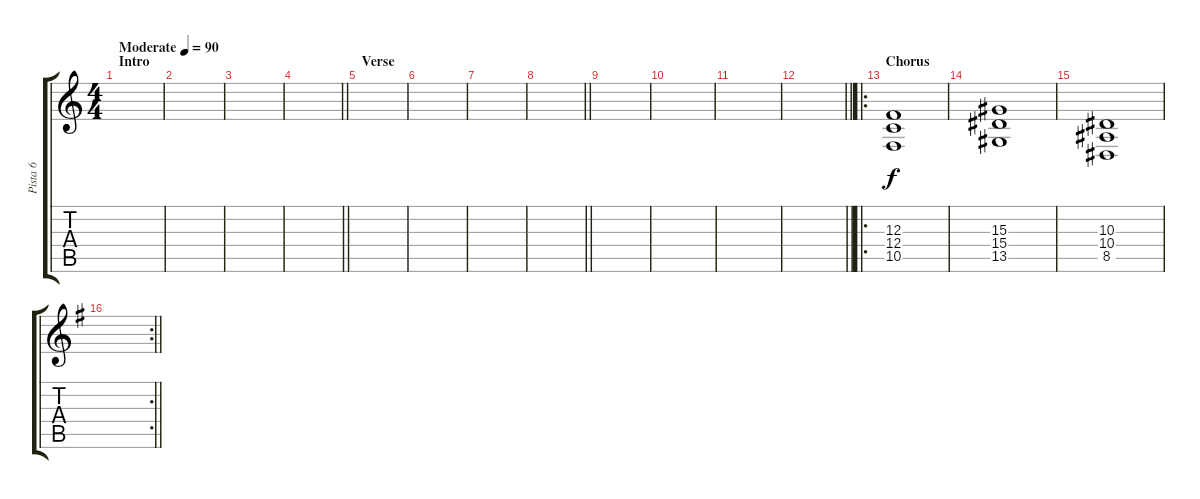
\track ("Pista 6" "Pista 6") {instrument pad3polysynth}
\staff {score tabs}
\tuning (D4 A3 F3 C3 G2 D2) {hide}
\ts (4 4)
\section ("" "Intro")
\tempo (90 "Moderate")
\clef g2
\ks c
|
|
|
\barLineRight lightlight
|
\section ("" "Verse")
|
|
|
\barLineRight lightlight
|
|
|
|
\barLineRight lightlight
|
\ro
\section ("" "Chorus")
(12.3 12.4 10.5).1 |
(15.3 15.4 13.5).1 |
(10.3 10.4 8.5).1 |
\rc 2
\barLineRight lightlight
\ks g
